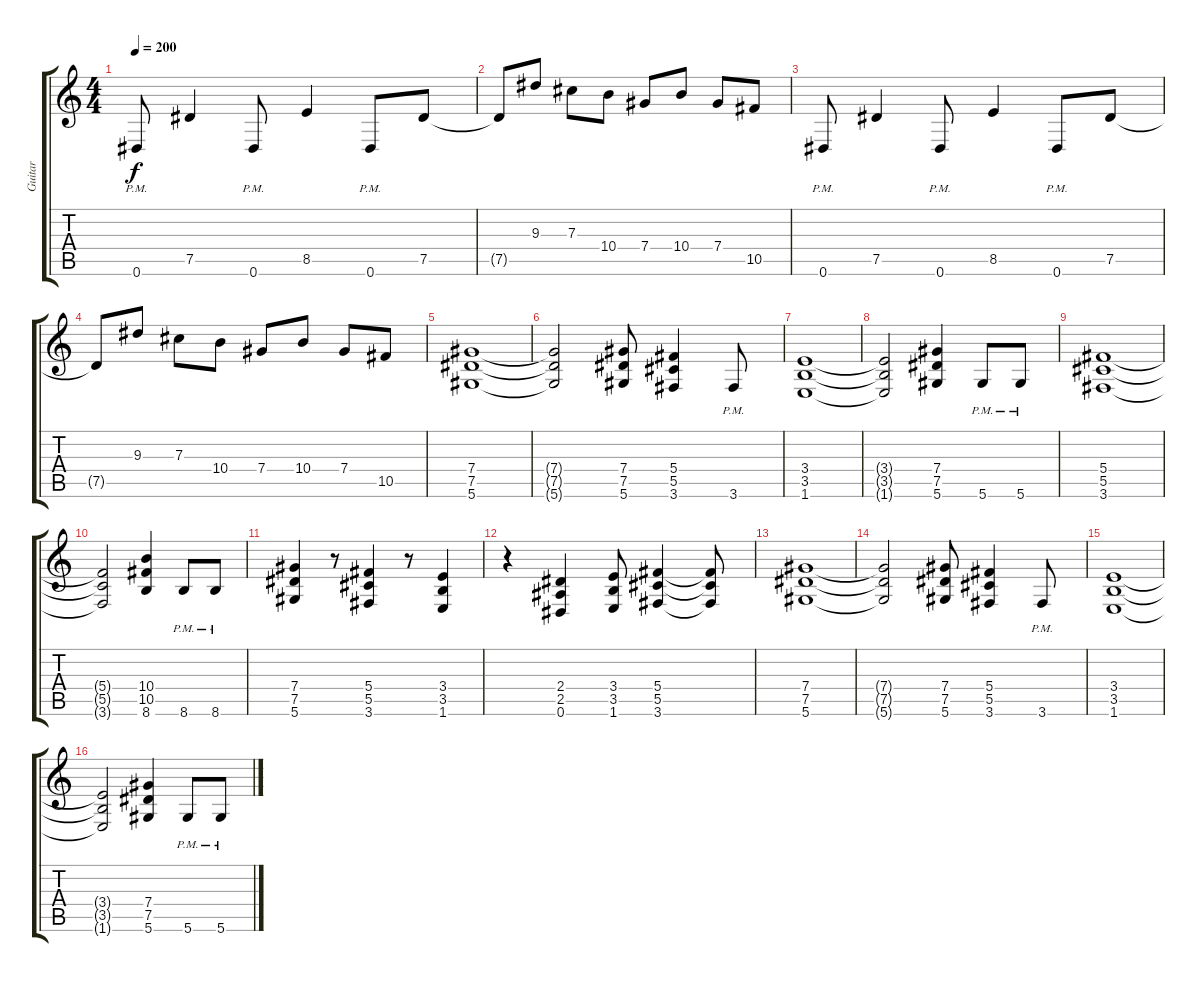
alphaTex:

\track ("Guitar" "Guitar") {instrument distortionguitar}
\staff {score tabs}
\tuning (Eb4 Bb3 Gb3 Db3 Ab2 Eb2) {hide}
\ts (4 4)
\tempo 200
\clef g2
\ks c
0.6{pm}.8{dy f} 7.5.4 0.6{pm}.8 8.5.4 0.6{pm}.8 7.5.8 |
7.5{t}.8 9.3.8 7.3.8 10.4.8 7.4.8 10.4.8 7.4.8 10.5.8 |
0.6{pm}.8 7.5.4 0.6{pm}.8 8.5.4 0.6{pm}.8 7.5.8 |
7.5{t}.8 9.3.8 7.3.8 10.4.8 7.4.8 10.4.8 7.4.8 10.5.8 |
(7.4 7.5 5.6).1 |
(7.4{t} 7.5{t} 5.6{t}).2 (7.4 7.5 5.6).8 (5.4 5.5 3.6).4 3.6{pm}.8 |
(3.4 3.5 1.6).1 |
(3.4{t} 3.5{t} 1.6{t}).2 (7.4 7.5 5.6).4 5.6{pm}.8 5.6{pm}.8 |
(5.4 5.5 3.6).1 |
(5.4{t} 5.5{t} 3.6{t}).2 (10.4 10.5 8.6).4 8.6{pm}.8 8.6{pm}.8 |
(7.4 7.5 5.6).4 r.8 (5.4 5.5 3.6).4 r.8 (3.4 3.5 1.6).4 |
r.4 (2.4 2.5 0.6).4 (3.4 3.5 1.6).8 (5.4 5.5 3.6).4 (5.4{t} 5.5{t} 3.6{t}).8 |
(7.4 7.5 5.6).1 |
(7.4{t} 7.5{t} 5.6{t}).2 (7.4 7.5 5.6).8 (5.4 5.5 3.6).4 3.6{pm}.8 |
(3.4 3.5 1.6).1 |
(3.4{t} 3.5{t} 1.6{t}).2 (7.4 7.5 5.6).4 5.6{pm}.8 5.6{pm}.8
